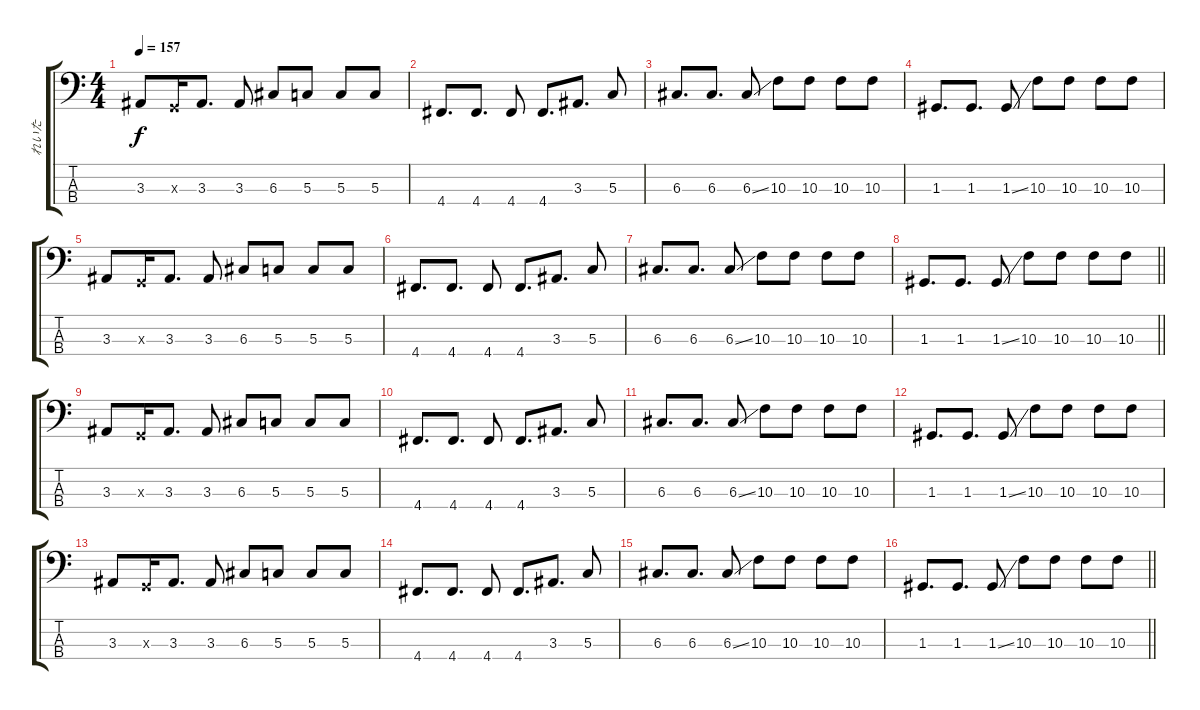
\track ("れいた" "れいた") {instrument electricbasspick}
\staff {score tabs}
\tuning (F2 C2 G1 D1) {hide}
\ts (4 4)
\section ("" "")
\tempo 157
\clef f4
\ks c
3.3.8{dy f} 0.3{x}.16 3.3.8{d} 3.3.8 6.3.8 5.3.8 5.3.8 5.3.8 |
4.4.8{d} 4.4.8{d} 4.4.8 4.4.8{d} 3.3.8{d} 5.3.8 |
6.3.8{d} 6.3.8{d} 6.3{ss}.8 10.3.8 10.3.8 10.3.8 10.3.8 |
1.3.8{d} 1.3.8{d} 1.3{ss}.8 10.3.8 10.3.8 10.3.8 10.3.8 |
3.3.8 0.3{x}.16 3.3.8{d} 3.3.8 6.3.8 5.3.8 5.3.8 5.3.8 |
4.4.8{d} 4.4.8{d} 4.4.8 4.4.8{d} 3.3.8{d} 5.3.8 |
6.3.8{d} 6.3.8{d} 6.3{ss}.8 10.3.8 10.3.8 10.3.8 10.3.8 |
\barLineRight lightlight
1.3.8{d} 1.3.8{d} 1.3{ss}.8 10.3.8 10.3.8 10.3.8 10.3.8 |
\section ("" "")
3.3.8 0.3{x}.16 3.3.8{d} 3.3.8 6.3.8 5.3.8 5.3.8 5.3.8 |
4.4.8{d} 4.4.8{d} 4.4.8 4.4.8{d} 3.3.8{d} 5.3.8 |
6.3.8{d} 6.3.8{d} 6.3{ss}.8 10.3.8 10.3.8 10.3.8 10.3.8 |
1.3.8{d} 1.3.8{d} 1.3{ss}.8 10.3.8 10.3.8 10.3.8 10.3.8 |
3.3.8 0.3{x}.16 3.3.8{d} 3.3.8 6.3.8 5.3.8 5.3.8 5.3.8 |
4.4.8{d} 4.4.8{d} 4.4.8 4.4.8{d} 3.3.8{d} 5.3.8 |
6.3.8{d} 6.3.8{d} 6.3{ss}.8 10.3.8 10.3.8 10.3.8 10.3.8 |
\barLineRight lightlight
1.3.8{d} 1.3.8{d} 1.3{ss}.8 10.3.8 10.3.8 10.3.8 10.3.8
